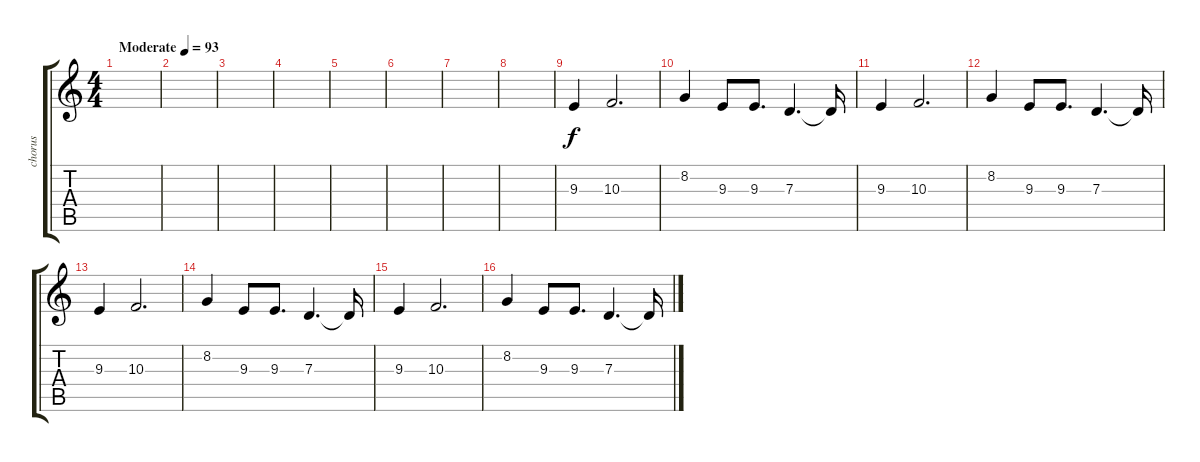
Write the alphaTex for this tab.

\track ("chorus" "chorus") {instrument lead6voice}
\staff {score tabs}
\tuning (E4 B3 G3 D3 A2 D2) {hide}
\ts (4 4)
\tempo (93 "Moderate")
\clef g2
\ks c
|
|
|
|
|
|
|
|
9.3.4 10.3.2{d} |
8.2.4 9.3.8 9.3.8{d} 7.3.4{d} 7.3{t}.16 |
9.3.4 10.3.2{d} |
8.2.4 9.3.8 9.3.8{d} 7.3.4{d} 7.3{t}.16 |
9.3.4 10.3.2{d} |
8.2.4 9.3.8 9.3.8{d} 7.3.4{d} 7.3{t}.16 |
9.3.4 10.3.2{d} |
8.2.4 9.3.8 9.3.8{d} 7.3.4{d} 7.3{t}.16
